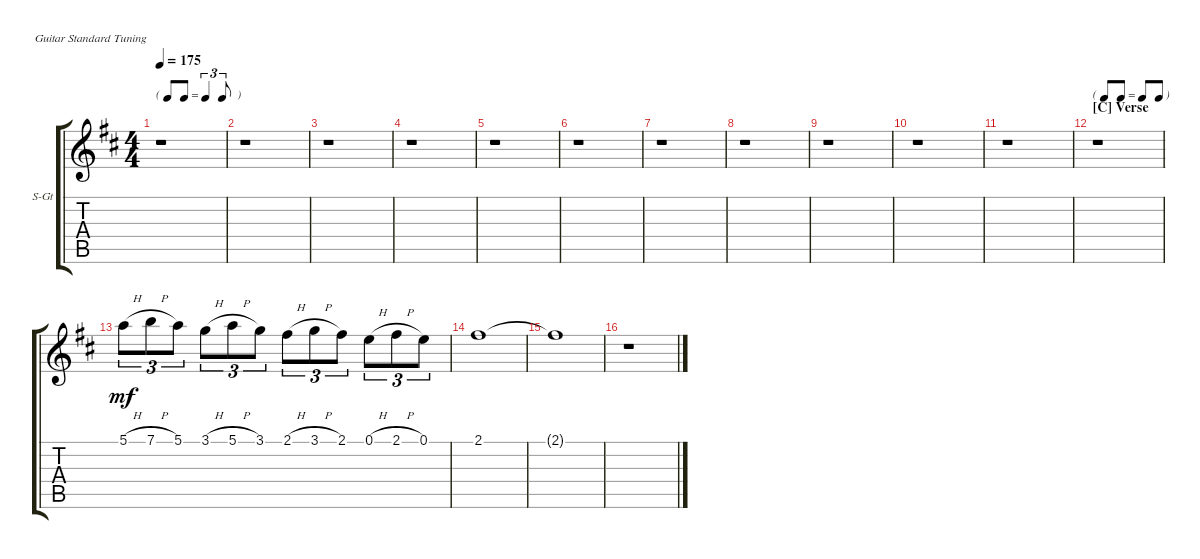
\defaultSystemsLayout 4
\bracketExtendMode groupsimilarinstruments
\firstSystemTrackNameOrientation horizontal
\otherSystemsTrackNameOrientation horizontal
\track ("Solo Guitar R" "S-Gt") {instrument acousticguitarsteel}
\staff {score tabs}
\tuning (E4 B3 G3 D3 A2 E2)
\ts (4 4)
\tf triplet8th
\tempo 175
\clef g2
\ks d
r.1{dy mf} |
r.1 |
r.1 |
r.1 |
r.1 |
r.1 |
r.1 |
r.1 |
r.1 |
r.1 |
r.1 |
\tf none
\section ("C" "Verse")
r.1 |
5.1{h}.8{tu (3 2)} 7.1{h}.8{tu (3 2)} 5.1.8{tu (3 2)} 3.1{h}.8{tu (3 2)} 5.1{h}.8{tu (3 2)} 3.1.8{tu (3 2)} 2.1{h}.8{tu (3 2)} 3.1{h}.8{tu (3 2)} 2.1.8{tu (3 2)} 0.1{h}.8{tu (3 2)} 2.1{h}.8{tu (3 2)} 0.1.8{tu (3 2)} |
2.1.1 |
2.1{t}.1 |
r.1
